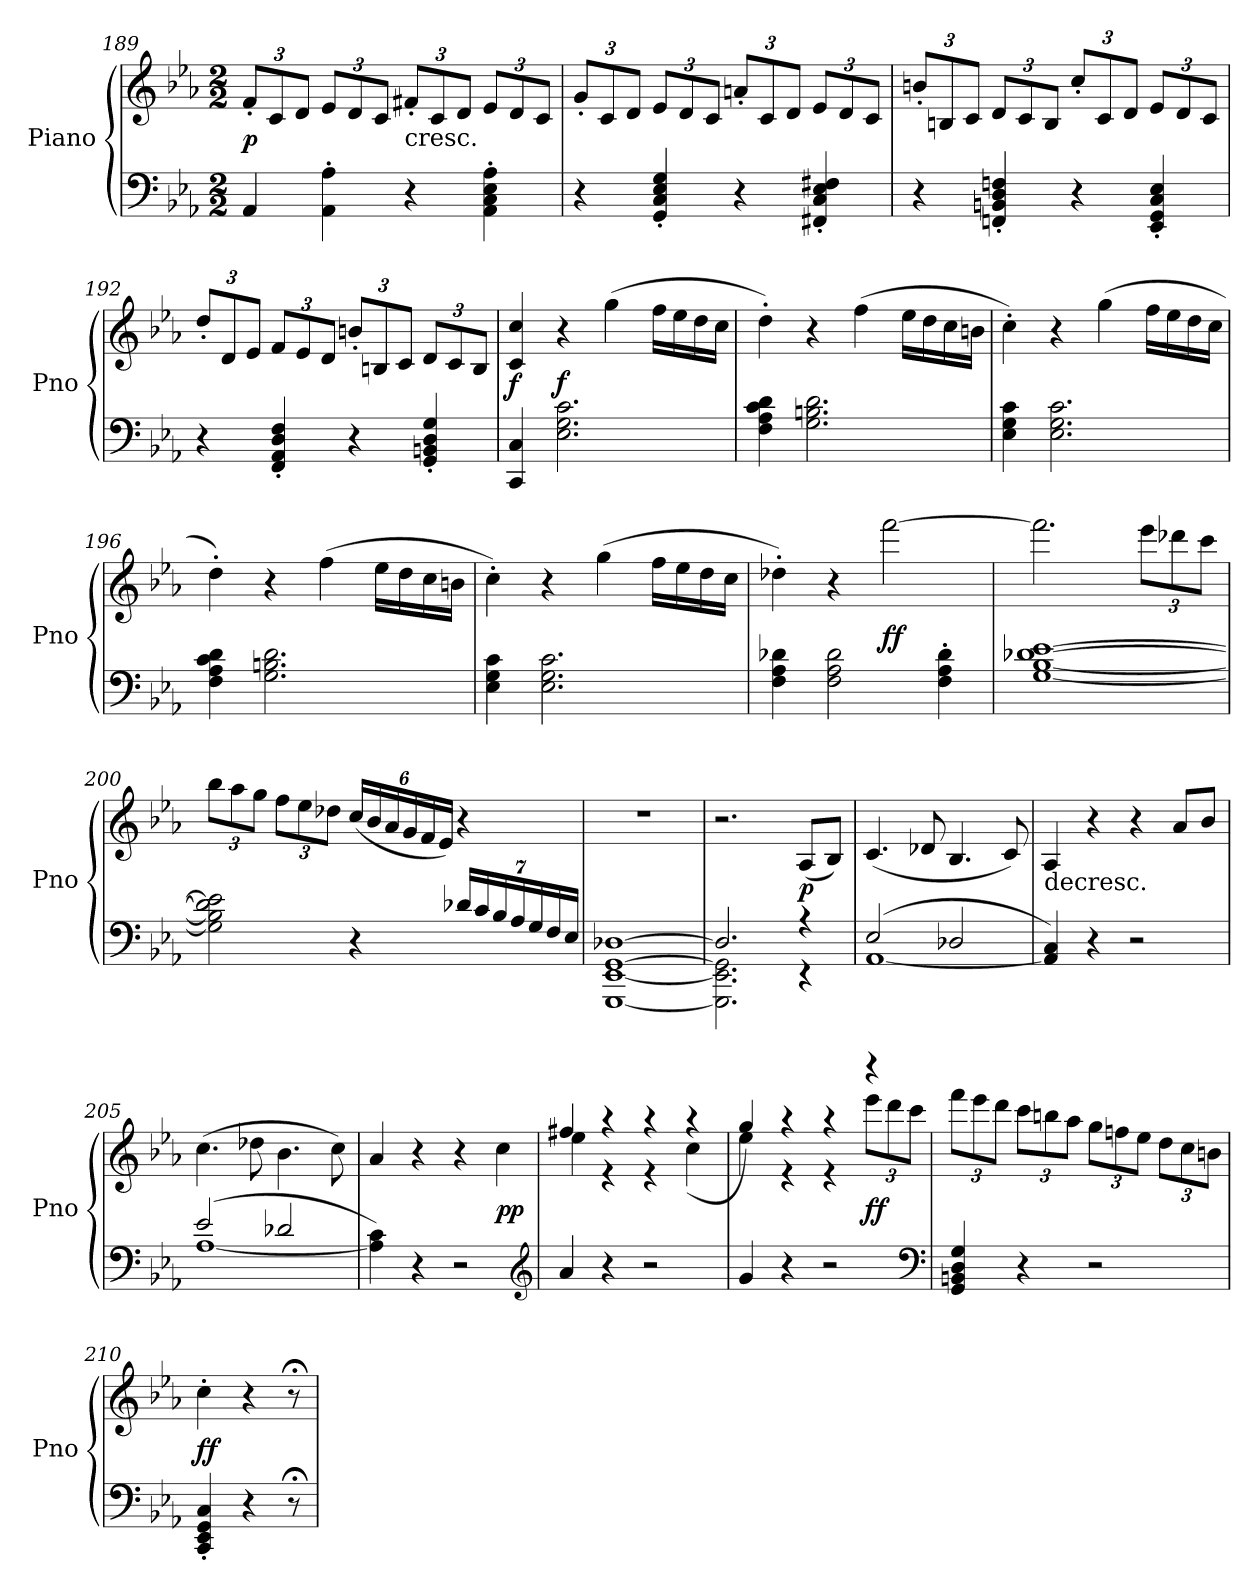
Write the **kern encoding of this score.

**kern	**kern	**dynam
*part1	*part1	*part1
*staff2	*staff1	*staff1/2
*I"Piano	*	*
*I'Pno	*	*
*clefF4	*clefG2	*
*k[b-e-a-]	*k[b-e-a-]	*
*c:	*c:	*
*M2/2	*M2/2	*
=189	=189	=189
4AA-/	12f'/L	p
.	12c/	.
.	12d/J	.
4AA-'\ 4A-'\	12e-/L	.
.	12d/	.
.	12c/J	.
!	!LO:TX:c:t=cresc.	!
4r	12f#X'/L	.
.	12c/	.
.	12d/J	.
4AA-'\ 4C'\ 4E-'\ 4A-'\	12e-/L	.
.	12d/	.
.	12c/J	.
=190	=190	=190
4r	12g'/L	.
.	12c/	.
.	12d/J	.
4GG'/ 4C'/ 4E-'/ 4G'/	12e-/L	.
.	12d/	.
.	12c/J	.
4r	12an'/L	.
.	12c/	.
.	12d/J	.
4FF#X'/ 4C'/ 4E-'/ 4F#X'/	12e-/L	.
.	12d/	.
.	12c/J	.
=191	=191	=191
4r	12bn'/L	.
.	12Bn/	.
.	12c/J	.
4FFn'/ 4BBn'/ 4D'/ 4Fn'/	12d/L	.
.	12c/	.
.	12B/J	.
4r	12cc'/L	.
.	12c/	.
.	12d/J	.
4EE-'/ 4GG'/ 4C'/ 4E-'/	12e-/L	.
.	12d/	.
.	12c/J	.
=192	=192	=192
4r	12dd'/L	.
.	12d/	.
.	12e-/J	.
4FF'/ 4AA-'/ 4D'/ 4F'/	12f/L	.
.	12e-/	.
.	12d/J	.
4r	12bn'/L	.
.	12Bn/	.
.	12c/J	.
4GG'/ 4BBn'/ 4D'/ 4G'/	12d/L	.
.	12c/	.
.	12B/J	.
=193	=193	=193
4CC/ 4C/	4c/ 4cc/	f
2.E-\ 2.G\ 2.c\	4r	f
.	(4gg\	.
.	16ff\LL	.
.	16ee-\	.
.	16dd\	.
.	16cc\JJ	.
=194	=194	=194
4F\ 4A-\ 4c\ 4d\	4dd'\)	.
2.G\ 2.Bn\ 2.d\	4r	.
.	(4ff\	.
.	16ee-\LL	.
.	16dd\	.
.	16cc\	.
.	16bn\JJ	.
=195	=195	=195
4E-\ 4G\ 4c\	4cc'\)	.
2.E-\ 2.G\ 2.c\	4r	.
.	(4gg\	.
.	16ff\LL	.
.	16ee-\	.
.	16dd\	.
.	16cc\JJ	.
=196	=196	=196
4F\ 4A-\ 4c\ 4d\	4dd'\)	.
2.G\ 2.Bn\ 2.d\	4r	.
.	(4ff\	.
.	16ee-\LL	.
.	16dd\	.
.	16cc\	.
.	16bn\JJ	.
=197	=197	=197
4E-\ 4G\ 4c\	4cc'\)	.
2.E-\ 2.G\ 2.c\	4r	.
.	(4gg\	.
.	16ff\LL	.
.	16ee-\	.
.	16dd\	.
.	16cc\JJ	.
=198	=198	=198
4F\ 4A-\ 4d-X\	4dd-X'\)	.
2F\ 2A-\ 2d-\	4r	.
.	[2fff\	ff
4F'\ 4A-'\ 4d-'\	.	.
=199	=199	=199
[1G [1B- [1d-X [1e-	2.fff\]	.
.	12eee-\L	.
.	12ddd-X\	.
.	12ccc\J	.
=200	=200	=200
2G]\ 2B-]\ 2d-]\ 2e-]\	12bb-\L	.
.	12aa-\	.
.	12gg\J	.
.	12ff\L	.
.	12ee-\	.
.	12dd-X\J	.
4r	(24cc/LL	.
.	24b-/	.
.	24a-/	.
.	24g/	.
.	24f/	.
.	24e-/JJ)	.
28d-X/LL	4r	.
28c/	.	.
28B-/	.	.
28A-/	.	.
28G/	.	.
28F/	.	.
28E-/JJ	.	.
=201	=201	=201
[1GGG [1EE- [1GG [1D-X	1r	.
=202	=202	=202
*^	*	*
2.D-/]	2.GGG]\ 2.EE-]\ 2.GG]\	2.r	.
4r	4r	(8A-/L	p
.	.	8B-/J)	.
=203	=203	=203	=203
(2E-/	[1AA-	(4.c/	.
.	.	8d-X/	.
2D-X/	.	4.B-/	.
.	.	8c/)	.
*v	*v	*	*
=204	=204	=204
!	!LO:TX:c:t=decresc.	!
4AA-]/ 4C/)	4A-/	.
4r	4r	.
2r	4r	.
.	8a-/L	.
.	8b-/J	.
=205	=205	=205
*^	*	*
(2e-/	[1A-	(4.cc\	.
.	.	8dd-X\	.
2d-X/	.	4.b-\	.
.	.	8cc\)	.
*v	*v	*	*
=206	=206	=206
4A-]\ 4c\)	4a-/	.
4r	4r	.
2r	4r	.
.	4cc\	pp
*clefG2	*	*
=207	=207	=207
*	*^	*
4a-/	4ff#X/	4ee-\	.
4r	4r	4r	.
2r	4r	4r	.
.	4r	(4cc\	.
=208	=208	=208	=208
4g/	4gg/)	4ee-\	.
4r	4r	4r	.
2r	4r	4r	.
.	4r	12eee-\L	ff
.	.	12ddd\	.
.	.	12ccc\J	.
*	*v	*v	*
*clefF4	*	*
=209	=209	=209
4GG/ 4BBn/ 4D/ 4G/	12fff\L	.
.	12eee-\	.
.	12ddd\J	.
4r	12ccc\L	.
.	12bbn\	.
.	12aa-\J	.
2r	12gg\L	.
.	12ffn\	.
.	12ee-\J	.
.	12dd\L	.
.	12cc\	.
.	12bn\J	.
=210	=210	=210
4CC'/ 4EE-'/ 4GG'/ 4C'/	4cc'\	ff
4r	4r	.
8r;<	8r;<	.
=	=	=
*-	*-	*-
